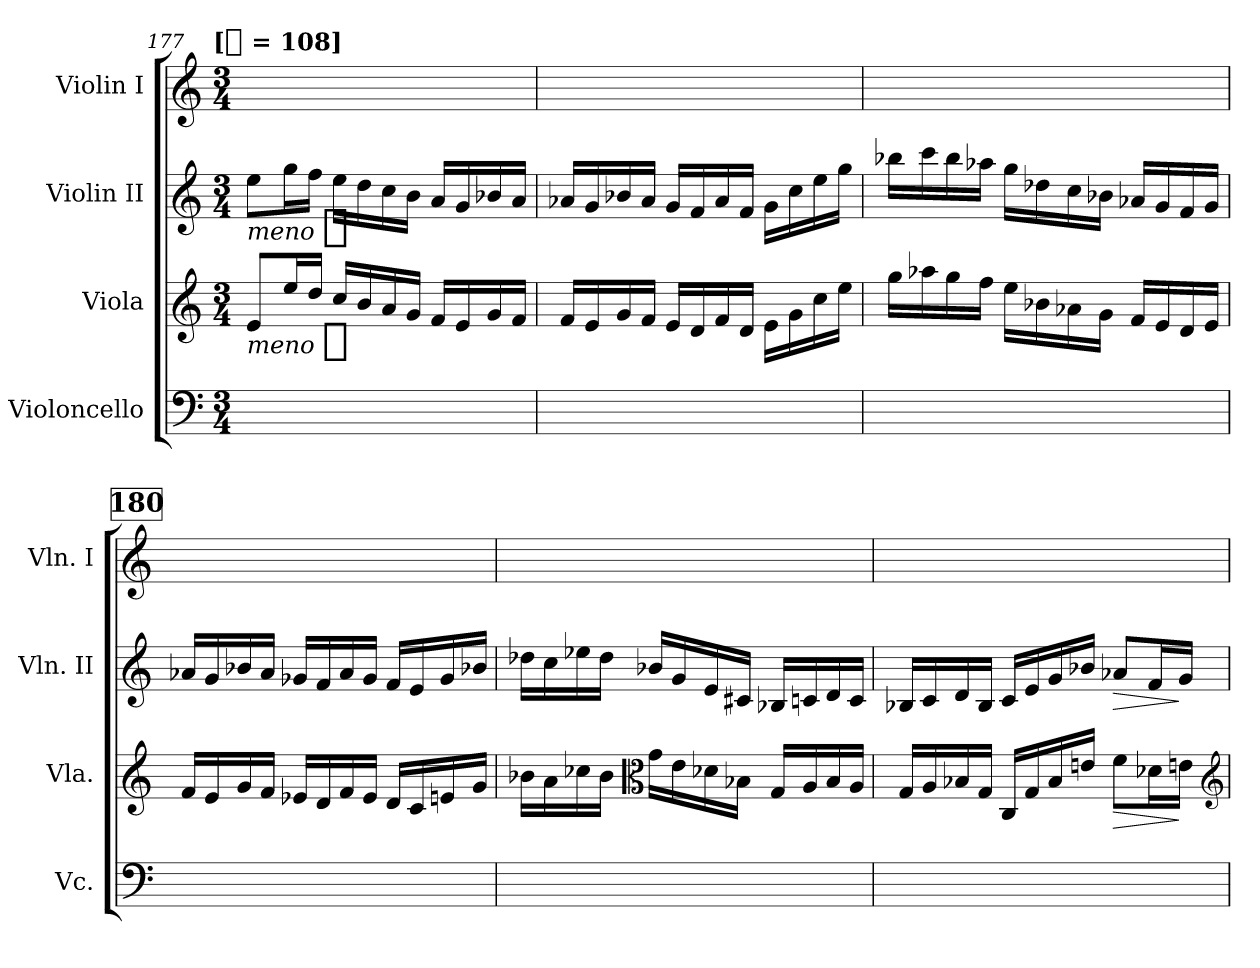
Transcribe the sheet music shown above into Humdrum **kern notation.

**kern	**kern	**dynam	**kern	**dynam	**kern
*part4	*part3	*part3	*part2	*part2	*part1
*staff4	*staff3	*staff3	*staff2	*staff2	*staff1
*I"Violoncello	*I"Viola	*	*I"Violin II	*	*I"Violin I
*I'Vc.	*I'Vla.	*	*I'Vln. II	*	*I'Vln. I
*clefF4	*clefG2	*	*clefG2	*	*clefG2
*k[]	*k[]	*	*k[]	*	*k[]
*C:	*C:	*	*C:	*	*C:
!!LO:TX:omd:t=[[quarter] = 108]
*M3/4	*M3/4	*	*M3/4	*	*M3/4
*MM108	*MM108	*	*MM108	*	*MM108
*	*	*	*	*	*8va
=177	=177	=177	=177	=177	=177
!	!	!LO:DY:t=meno %s	!	!LO:DY:t=meno %s	!
8ryy	8eL	f	8eeL	f	8ryy
4ryy	16eeL	.	16ggL	.	4ryy
.	16ddJJ	.	16ffJJ	.	.
.	16ccLL	.	16eeLL	.	.
.	16b	.	16dd	.	.
*	*	*	*	*	*X8va
4ryy	16a	.	16cc	.	4ryy
.	16gJJ	.	16bJJ	.	.
.	16fLL	.	16aLL	.	.
.	16e	.	16g	.	.
8ryy	16g	.	16b-X	.	8ryy
.	16fJJ	.	16aJJ	.	.
=178	=178	=178	=178	=178	=178
4ryy	16fLL	.	16a-XLL	.	4ryy
.	16e	.	16g	.	.
.	16g	.	16b-X	.	.
.	16fJJ	.	16a-JJ	.	.
8ryy	16eLL	.	16gLL	.	8ryy
.	16d	.	16f	.	.
4ryy	16f	.	16a-	.	4ryy
.	16dJJ	.	16fJJ	.	.
.	16e\LL	.	16gLL	.	.
.	16g	.	16cc	.	.
8ryy	16cc	.	16ee	.	8ryy
.	16eeJJ	.	16ggJJ	.	.
=179	=179	=179	=179	=179	=179
8ryy	16ggLL	.	16bb-XLL	.	8ryy
.	16aa-X	.	16ccc	.	.
4ryy	16gg	.	16bb-	.	4ryy
.	16ffJJ	.	16aa-XJJ	.	.
.	16eeLL	.	16ggLL	.	.
.	16b-X	.	16dd-X	.	.
4ryy	16a-X	.	16cc	.	4ryy
.	16gJJ	.	16b-XJJ	.	.
.	16fLL	.	16a-XLL	.	.
.	16e	.	16g	.	.
8ryy	16d	.	16f	.	8ryy
.	16eJJ	.	16gJJ	.	.
!!LO:REH:place=s1:t=180
=180	=180	=180	=180	=180	=180
4ryy	16fLL	.	16a-XLL	.	4ryy
.	16e	.	16g	.	.
.	16g	.	16b-X	.	.
.	16fJJ	.	16a-JJ	.	.
8ryy	16e-XLL	.	16g-XLL	.	8ryy
.	16d	.	16f	.	.
4ryy	16f	.	16a-	.	4ryy
.	16e-JJ	.	16g-JJ	.	.
.	16dLL	.	16fLL	.	.
.	16c	.	16e	.	.
8ryy	16en	.	16g-	.	8ryy
.	16gJJ	.	16b-XJJ	.	.
=181	=181	=181	=181	=181	=181
4ryy	16b-XLL	.	16dd-XLL	.	4ryy
.	16a	.	16cc	.	.
.	16cc-X	.	16ee-X	.	.
.	16b-JJ	.	16dd-JJ	.	.
*	*clefC3	*	*	*	*
4ryy	16gLL	.	16b-XLL	.	4ryy
.	16e	.	16g	.	.
.	16d-X	.	16e	.	.
.	16B-XJJ	.	16c#XJJ	.	.
8ryy	16GLL	.	16B-XLL	.	8ryy
.	16A	.	16cn	.	.
8ryy	16B-	.	16d	.	8ryy
.	16AJJ	.	16cJJ	.	.
=182	=182	=182	=182	=182	=182
8ryy	16GLL	.	16B-XLL	.	8ryy
.	16A	.	16c	.	.
8ryy	16B-X	.	16d	.	8ryy
.	16GJJ	.	16B-JJ	.	.
4ryy	16CLL	.	16cLL	.	4ryy
.	16G	.	16e	.	.
.	16B-	.	16g	.	.
.	16enJJ	.	16b-XJJ	.	.
!	!	!LO:HP:b	!	!LO:HP:b	!
8ryy	8fL	>	8a-XL	>	8ryy
8ryy	16d-XL	.	16fL	.	8ryy
.	16enJJ	]	16gJJ	]	.
*	*clefG2	*	*	*	*
=	=	=	=	=	=
*-	*-	*-	*-	*-	*-
